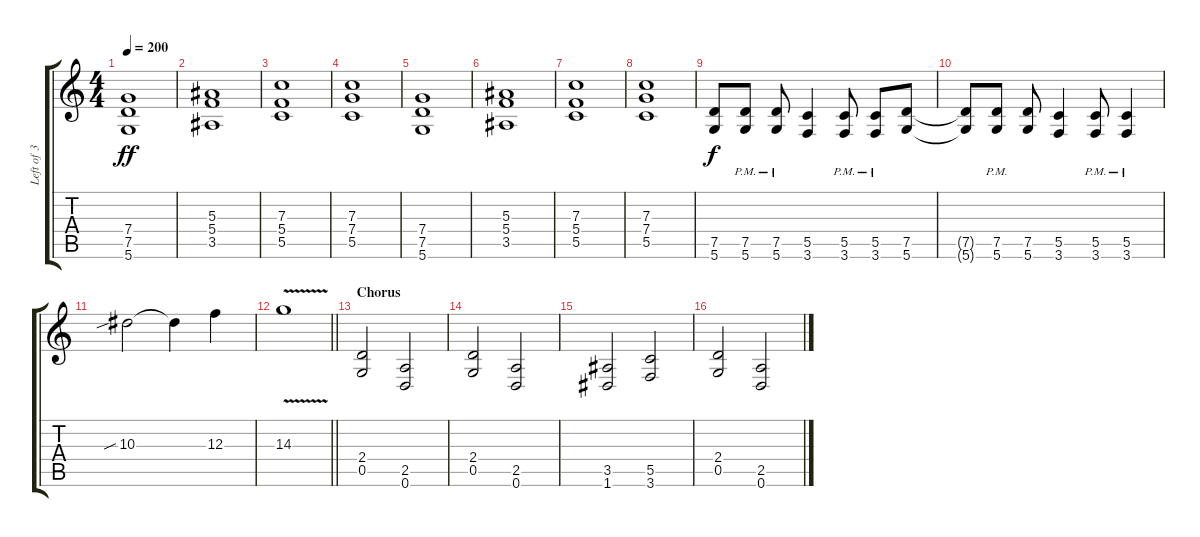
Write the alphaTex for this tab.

\track ("Left of 3" "Left of 3") {mute instrument overdrivenguitar}
\staff {score tabs}
\tuning (D4 A3 F3 C3 G2 D2) {hide}
\ts (4 4)
\tempo 200
\clef g2
\ks c
(7.4 7.5 5.6).1{dy ff} |
(5.3 5.4 3.5).1 |
(7.3 5.4 5.5).1 |
(7.3 7.4 5.5).1 |
(7.4 7.5 5.6).1 |
(5.3 5.4 3.5).1 |
(7.3 5.4 5.5).1 |
(7.3 7.4 5.5).1 |
(7.5 5.6).8{dy f} (7.5{pm} 5.6{pm}).8 (7.5{pm} 5.6{pm}).8 (5.5 3.6).4 (5.5{pm} 3.6{pm}).8 (5.5{pm} 3.6{pm}).8 (7.5 5.6).8 |
(7.5{t} 5.6{t}).8 (7.5{pm} 5.6{pm}).8 (7.5 5.6).8 (5.5 3.6).4 (5.5{pm} 3.6{pm}).8 (5.5{pm} 3.6{pm}).4 |
10.3{sib}.2 10.3{t}.4 12.3.4 |
\barLineRight lightlight
14.3{v}.1 |
\section ("" "Chorus")
(2.4 0.5).2 (2.5 0.6).2 |
(2.4 0.5).2 (2.5 0.6).2 |
(3.5 1.6).2 (5.5 3.6).2 |
(2.4 0.5).2 (2.5 0.6).2
